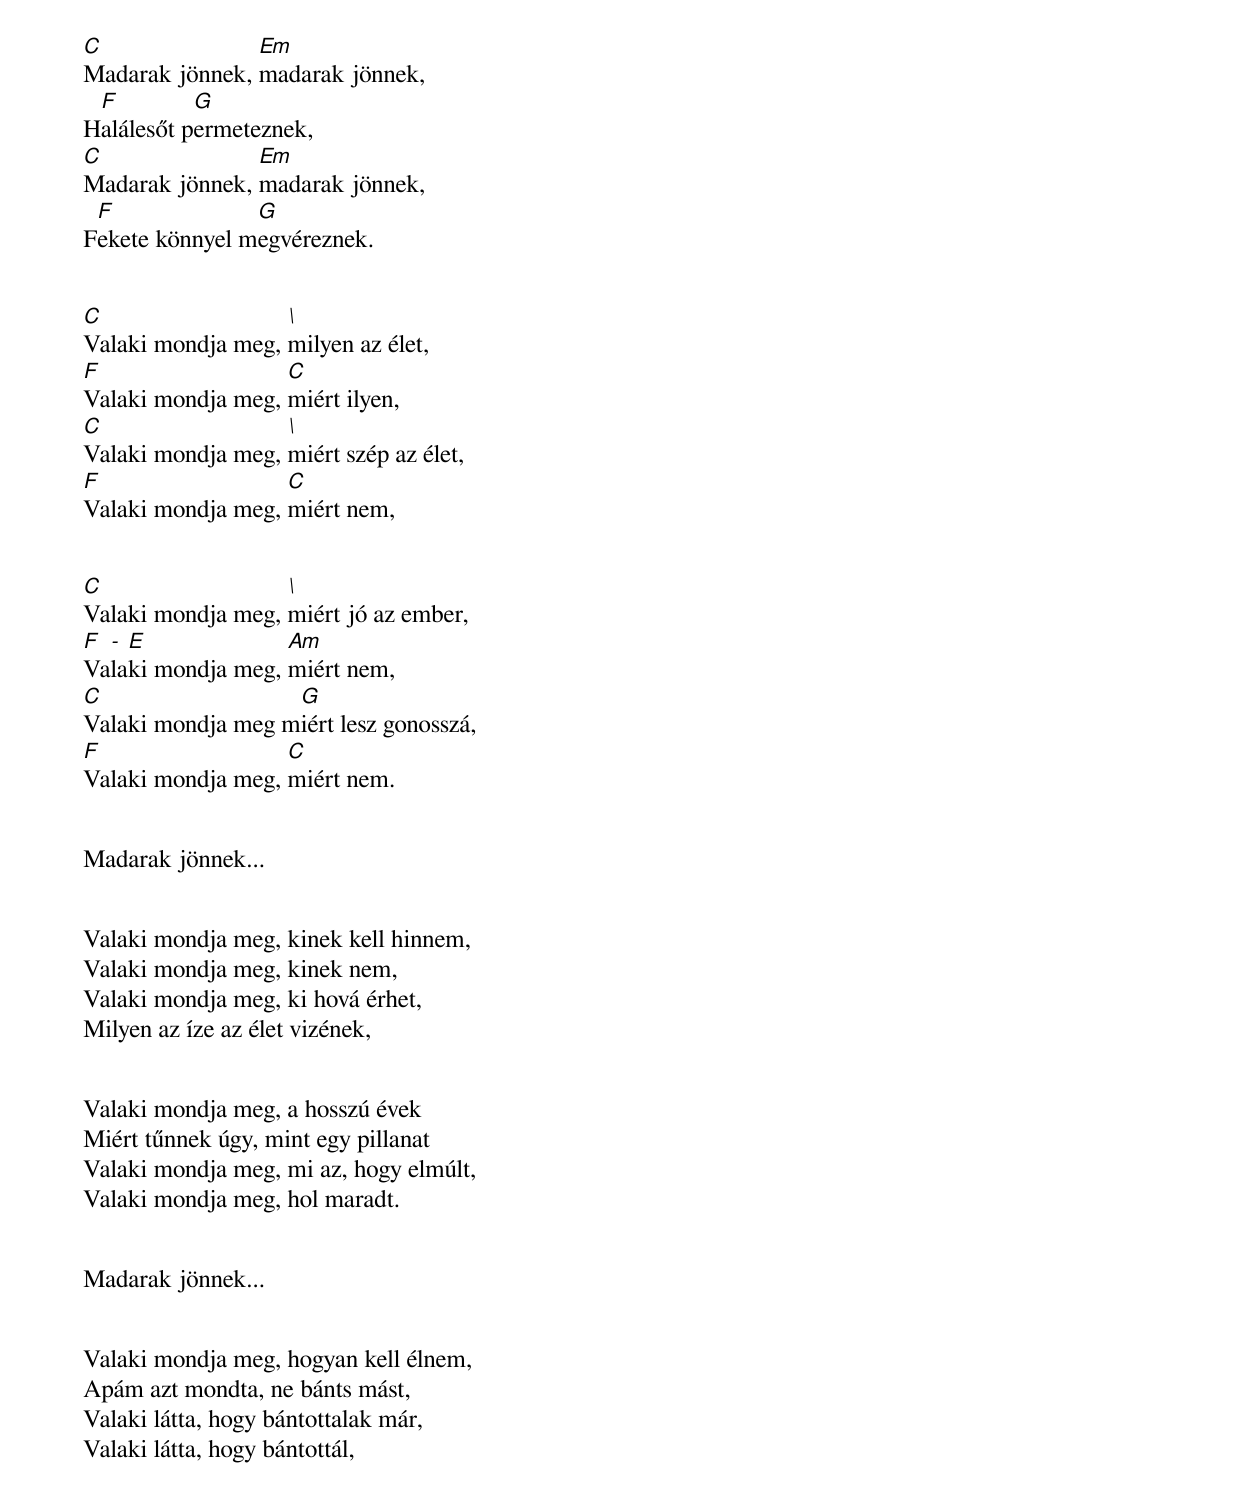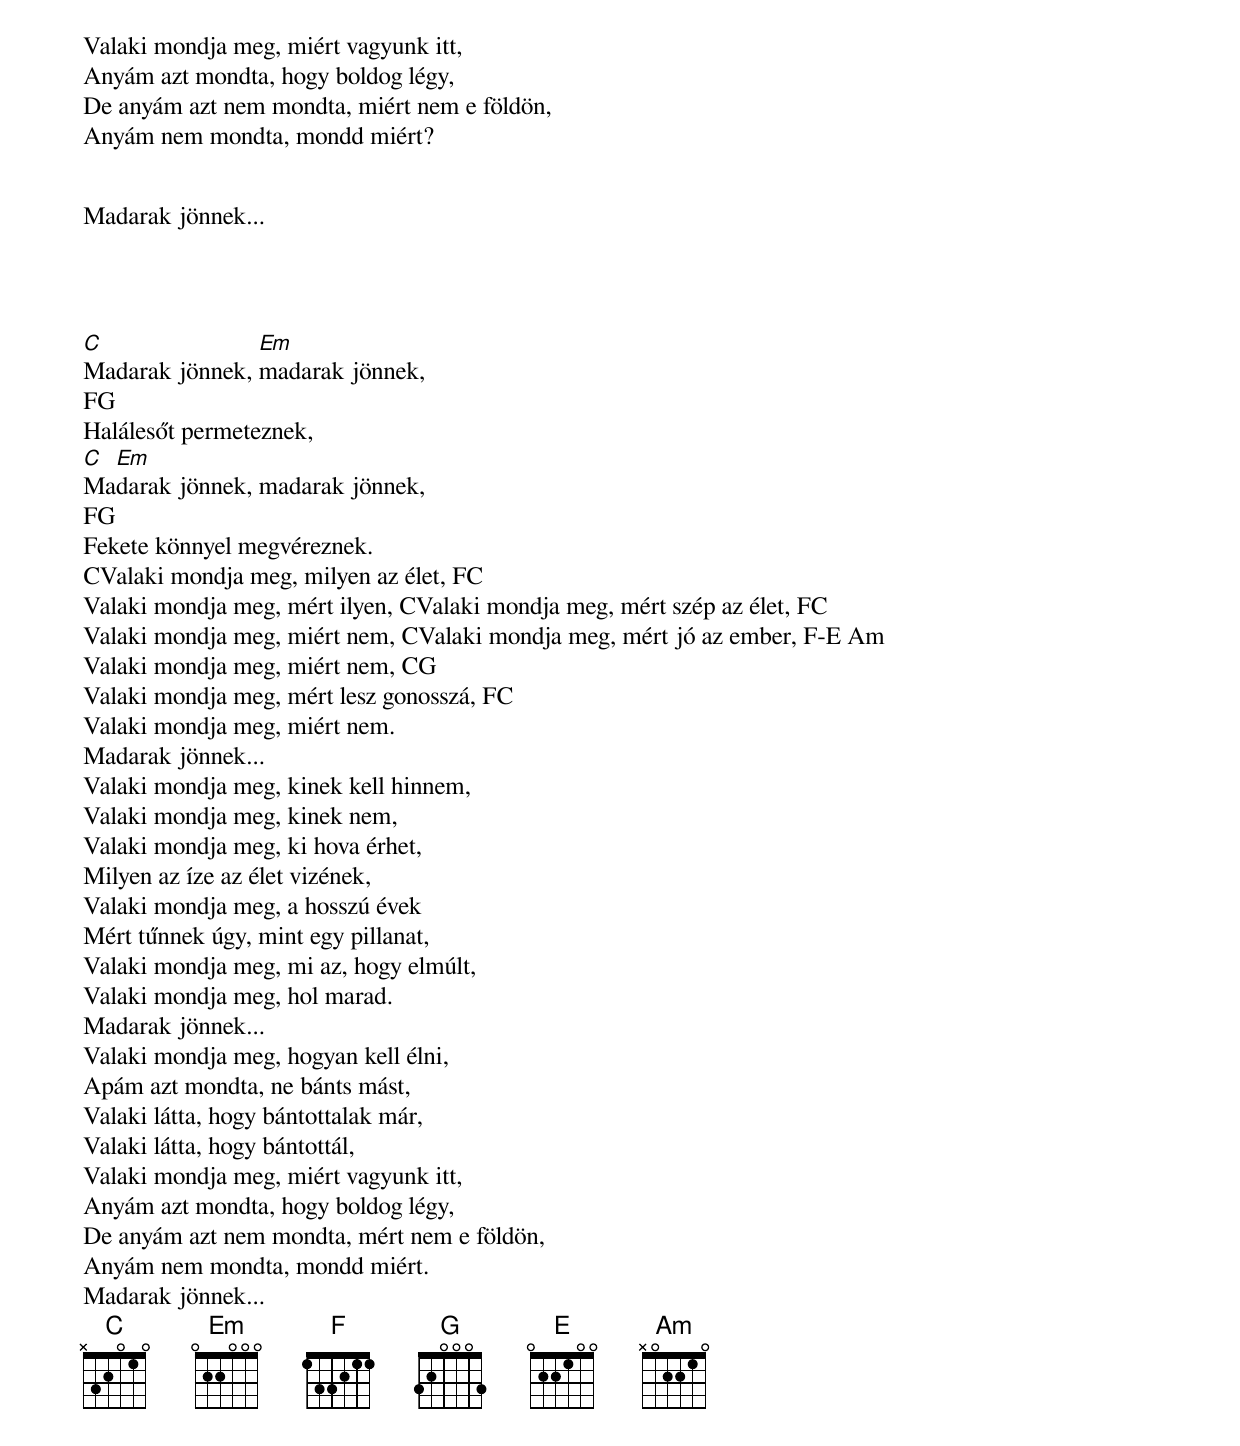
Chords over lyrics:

C               Em
Madarak jönnek, madarak jönnek,
 F         G
Halálesőt permeteznek,
C               Em
Madarak jönnek, madarak jönnek,
 F              G
Fekete könnyel megvéreznek.


C                  \
Valaki mondja meg, milyen az élet,
F                  C
Valaki mondja meg, miért ilyen,
C                  \
Valaki mondja meg, miért szép az élet,
F                  C
Valaki mondja meg, miért nem,


C                  \
Valaki mondja meg, miért jó az ember,
F - E              Am
Valaki mondja meg, miért nem,
C                  G
Valaki mondja meg miért lesz gonosszá,
F                  C
Valaki mondja meg, miért nem.


Madarak jönnek...


Valaki mondja meg, kinek kell hinnem,
Valaki mondja meg, kinek nem,
Valaki mondja meg, ki hová érhet,
Milyen az íze az élet vizének,


Valaki mondja meg, a hosszú évek
Miért tűnnek úgy, mint egy pillanat
Valaki mondja meg, mi az, hogy elmúlt,
Valaki mondja meg, hol maradt.


Madarak jönnek...


Valaki mondja meg, hogyan kell élnem,
Apám azt mondta, ne bánts mást,
Valaki látta, hogy bántottalak már,
Valaki látta, hogy bántottál,


Valaki mondja meg, miért vagyunk itt,
Anyám azt mondta, hogy boldog légy,
De anyám azt nem mondta, miért nem e földön,
Anyám nem mondta, mondd miért?


Madarak jönnek...




C               Em
Madarak jönnek, madarak jönnek,
FG
Halálesőt permeteznek,
C Em
Madarak jönnek, madarak jönnek,
FG
Fekete könnyel megvéreznek.
C\
Valaki mondja meg, milyen az élet, FC
Valaki mondja meg, mért ilyen, C\
Valaki mondja meg, mért szép az élet, FC
Valaki mondja meg, miért nem, C\
Valaki mondja meg, mért jó az ember, F-E Am
Valaki mondja meg, miért nem, CG
Valaki mondja meg, mért lesz gonosszá, FC
Valaki mondja meg, miért nem.
Madarak jönnek...
Valaki mondja meg, kinek kell hinnem,
Valaki mondja meg, kinek nem,
Valaki mondja meg, ki hova érhet,
Milyen az íze az élet vizének,
Valaki mondja meg, a hosszú évek
Mért tűnnek úgy, mint egy pillanat,
Valaki mondja meg, mi az, hogy elmúlt,
Valaki mondja meg, hol marad.
Madarak jönnek...
Valaki mondja meg, hogyan kell élni,
Apám azt mondta, ne bánts mást,
Valaki látta, hogy bántottalak már,
Valaki látta, hogy bántottál,
Valaki mondja meg, miért vagyunk itt,
Anyám azt mondta, hogy boldog légy,
De anyám azt nem mondta, mért nem e földön,
Anyám nem mondta, mondd miért.
Madarak jönnek...
